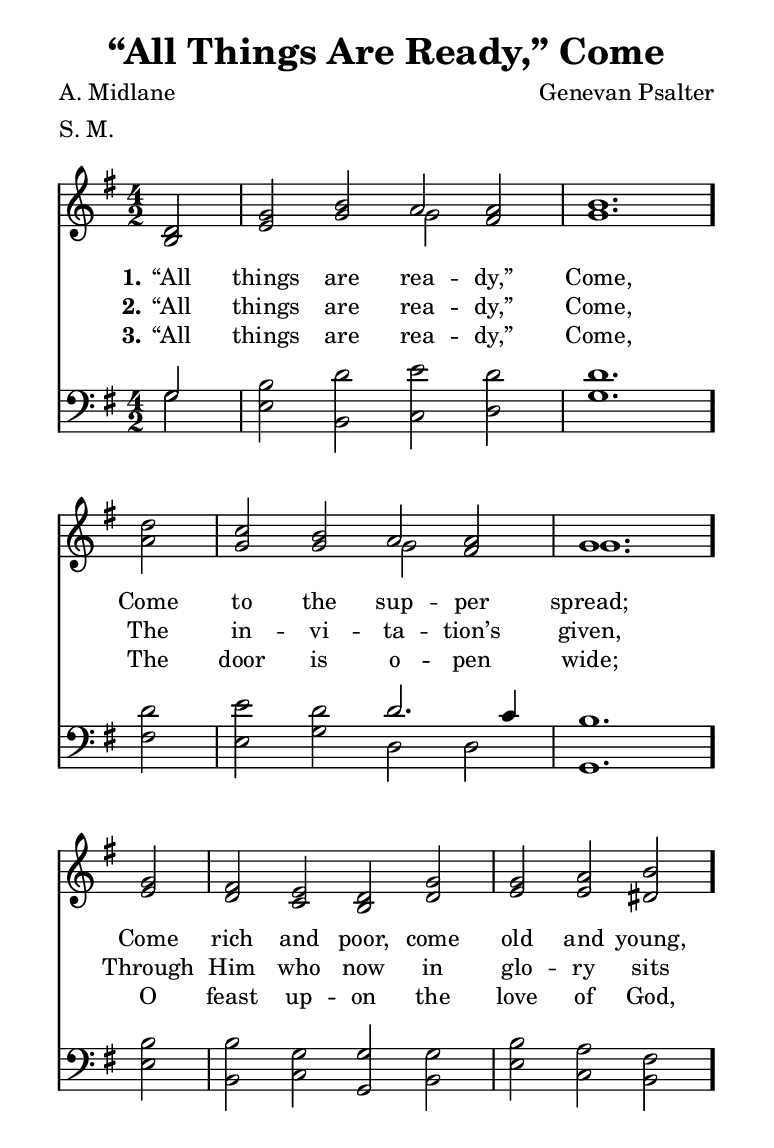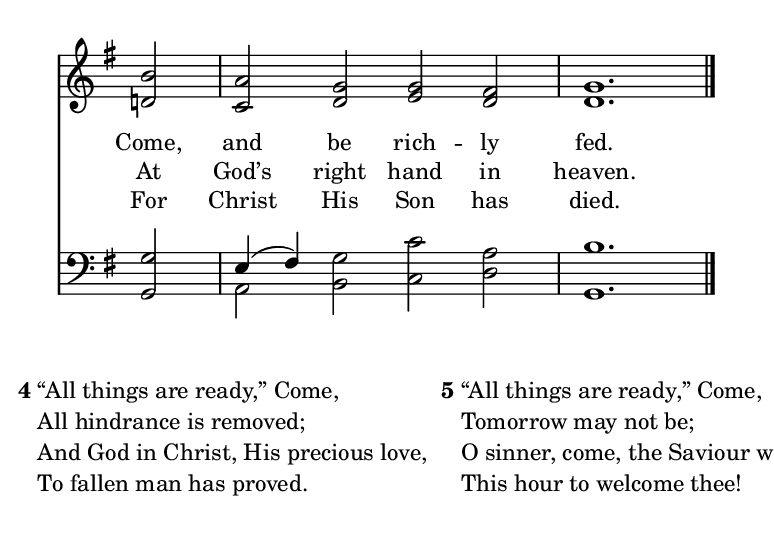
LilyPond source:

\include "common/global.ily"
\paper {
  \include "common/paper.ily"
  ragged-bottom = ##t
  %ragged-last-bottom = ##t
  systems-per-page = #(cond (is-eogsized 2) (#t #f))
  %page-count = ##f
}

\header{
  hymnnumber = "121"
  title = "“All Things Are Ready,” Come"
  tunename = "St. Michael"
  meter = "S. M."
  poet = "A. Midlane"
  composer = "Genevan Psalter"
  %copyright = ""
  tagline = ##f
}

% for fermata in MIDI
ta = { \tempo 2=80 }
tb = { \tempo 2=40 }

patternAA = { c2 | c2      c2 c2  c2 | c1. }
patternAB = { c2 | c2      c2 c2. c4 | c1. }
patternAC = { c2 | c4( c4) c2 c2  c2 | c1. }

patternBA = { c2 }

global = {
  \include "common/overrides.ily"
  \override Staff.TimeSignature.style = #'numbered
  \time 4/2
  \override Score.MetronomeMark.transparent = ##t % hide all fermata changes too
  \ta
  \key g \major
  \partial 2
  \autoBeamOff
}

notesSoprano = {
\global
\relative c' {

  \changePitch \patternAA { d | g b a a | b }
  \changePitch \patternAA { d | c b a a | g }
  \changePitch \patternBA { g | fis e d g | g a b }
  \changePitch \patternAA { b | a g g fis | g }

  \bar "|."

}
}

notesAlto = {
\global
\relative e' {

  \changePitch \patternAA { b | e g g fis | g }
  \changePitch \patternAA { a | g g g fis | g }
  \changePitch \patternBA { e | d c b d | e e dis }
  \changePitch \patternAA { d! | c d e d | d }

}
}

notesTenor = {
\global
\relative a {

  \changePitch \patternAA { g | b d e d | d }
  \changePitch \patternAB { d | e d d c | b }
  \changePitch \patternBA { b | b g g g | b a fis }
  \changePitch \patternAC { g | e( fis) g c a | b }

}
}

notesBass = {
\global
\relative f {

  \changePitch \patternAA { g | e b c d | g }
  \changePitch \patternAA { fis | e g d d | g, }
  \changePitch \patternBA { e' | b c g b | e c b }
  \changePitch \patternAA { g | a b c d | g, }

}
}

wordsA = \lyricmode {
\set stanza = "1."

“All things are rea -- dy,” Come, \bar "."
Come to the sup -- per spread; \bar "." \break
Come rich and poor, come old and young, \bar "."
Come, and be rich -- ly fed. \bar "." \break

}

wordsB = \lyricmode {
\set stanza = "2."

“All things are rea -- dy,” Come,

The in -- vi -- ta -- tion’s given,
Through Him who now in glo -- ry sits
At God’s right hand in heaven.

}

wordsC = \lyricmode {
\set stanza = "3."

“All things are rea -- dy,” Come,
The door is o -- pen wide;
O feast up -- on the love of God,
For Christ His Son has died.

}

wordsD = \markuplist {

\line { “All things are ready,” Come, }
\line { All hindrance is removed; }
\line { And God in Christ, His precious love, }
\line { To fallen man has proved. }

}

wordsE = \markuplist {

\line { “All things are ready,” Come, }
\line { Tomorrow may not be; }
\line { O sinner, come, the Saviour waits }
\line { This hour to welcome thee! }

}

\score {
  \context ChoirStaff <<
    \context Staff = upper <<
      \set Staff.autoBeaming = ##f
      \set ChoirStaff.systemStartDelimiter = #'SystemStartBar
      \set ChoirStaff.printPartCombineTexts = ##f
      \partcombine #'(2 . 9) \notesSoprano \notesAlto
      \context NullVoice = sopranos { \voiceOne << \notesSoprano >> }
      \context NullVoice = altos { \voiceTwo << \notesAlto >> }
      \context Lyrics = one   \lyricsto sopranos \wordsA
      \context Lyrics = two   \lyricsto sopranos \wordsB
      \context Lyrics = three \lyricsto sopranos \wordsC
    >>
    \context Staff = men <<
      \set Staff.autoBeaming = ##f
      \clef bass
      \set ChoirStaff.printPartCombineTexts = ##f
      \partcombine #'(2 . 9) \notesTenor \notesBass
      \context NullVoice = tenors { \voiceOne << \notesTenor >> }
      \context NullVoice = basses { \voiceTwo << \notesBass >> }
    >>
  >>
  \layout {
    \include "common/layout.ily"
  }
  \midi{
    \include "common/midi.ily"
  }
}

\noPageBreak

\markup { \fill-line {
  \hspace #0.1
  \line{ \bold 4 \column { \wordsD } }
  \hspace #0.1
  \line{ \bold 5 \column { \wordsE } }
  \hspace #0.1
} }

\version "2.19.49"  % necessary for upgrading to future LilyPond versions.

% vi:set et ts=2 sw=2 ai nocindent syntax=lilypond:
